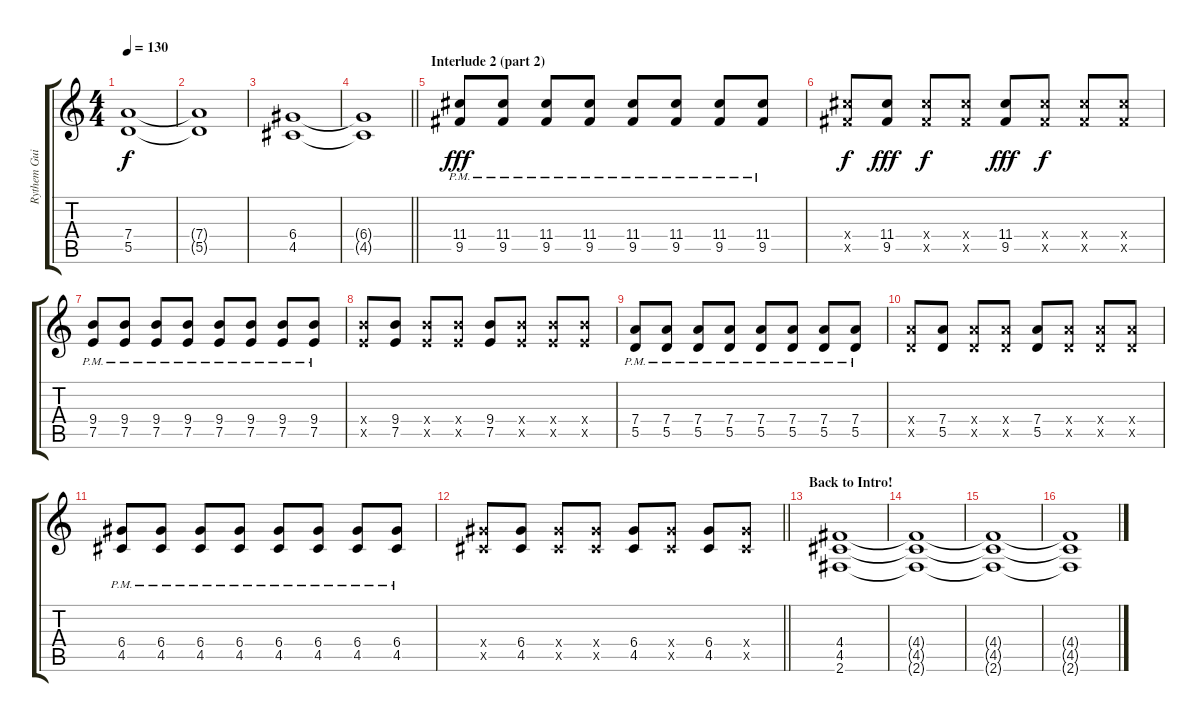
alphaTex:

\track ("Rythem Guitar" "Rythem Gui") {instrument distortionguitar}
\staff {score tabs}
\tuning (E4 B3 G3 D3 A2 E2) {hide}
\ts (4 4)
\tempo 130
\clef g2
\ks c
(7.4 5.5).1{dy f} |
(7.4{t} 5.5{t}).1 |
(6.4 4.5).1 |
\barLineRight lightlight
(6.4{t} 4.5{t}).1 |
\section ("" "Interlude 2 (part 2)")
(11.4{pm} 9.5{pm}).8{dy fff} (11.4{pm} 9.5{pm}).8 (11.4{pm} 9.5{pm}).8 (11.4{pm} 9.5{pm}).8 (11.4{pm} 9.5{pm}).8 (11.4{pm} 9.5{pm}).8 (11.4{pm} 9.5{pm}).8 (11.4{pm} 9.5{pm}).8 |
(11.4{x} 9.5{x}).8{dy f} (11.4 9.5).8{dy fff} (11.4{x} 9.5{x}).8{dy f} (11.4{x} 9.5{x}).8 (11.4 9.5).8{dy fff} (11.4{x} 9.5{x}).8{dy f} (11.4{x} 9.5{x}).8 (11.4{x} 9.5{x}).8 |
(9.4{pm} 7.5{pm}).8 (9.4{pm} 7.5{pm}).8 (9.4{pm} 7.5{pm}).8 (9.4{pm} 7.5{pm}).8 (9.4{pm} 7.5{pm}).8 (9.4{pm} 7.5{pm}).8 (9.4{pm} 7.5{pm}).8 (9.4{pm} 7.5{pm}).8 |
(9.4{x} 7.5{x}).8 (9.4 7.5).8 (9.4{x} 7.5{x}).8 (9.4{x} 7.5{x}).8 (9.4 7.5).8 (9.4{x} 7.5{x}).8 (9.4{x} 7.5{x}).8 (9.4{x} 7.5{x}).8 |
(7.4{pm} 5.5{pm}).8 (7.4{pm} 5.5{pm}).8 (7.4{pm} 5.5{pm}).8 (7.4{pm} 5.5{pm}).8 (7.4{pm} 5.5{pm}).8 (7.4{pm} 5.5{pm}).8 (7.4{pm} 5.5{pm}).8 (7.4{pm} 5.5{pm}).8 |
(7.4{x} 5.5{x}).8 (7.4 5.5).8 (7.4{x} 5.5{x}).8 (7.4{x} 5.5{x}).8 (7.4 5.5).8 (7.4{x} 5.5{x}).8 (7.4{x} 5.5{x}).8 (7.4{x} 5.5{x}).8 |
(6.4{pm} 4.5{pm}).8 (6.4{pm} 4.5{pm}).8 (6.4{pm} 4.5{pm}).8 (6.4{pm} 4.5{pm}).8 (6.4{pm} 4.5{pm}).8 (6.4{pm} 4.5{pm}).8 (6.4{pm} 4.5{pm}).8 (6.4{pm} 4.5{pm}).8 |
\barLineRight lightlight
(6.4{x} 4.5{x}).8 (6.4 4.5).8 (6.4{x} 4.5{x}).8 (6.4{x} 4.5{x}).8 (6.4 4.5).8 (6.4{x} 4.5{x}).8 (6.4 4.5).8 (6.4{x} 4.5{x}).8 |
\section ("" "Back to Intro!")
(4.4 4.5 2.6).1{volume 5} |
(4.4{t} 4.5{t} 2.6{t}).1 |
(4.4{t} 4.5{t} 2.6{t}).1 |
(4.4{t} 4.5{t} 2.6{t}).1
